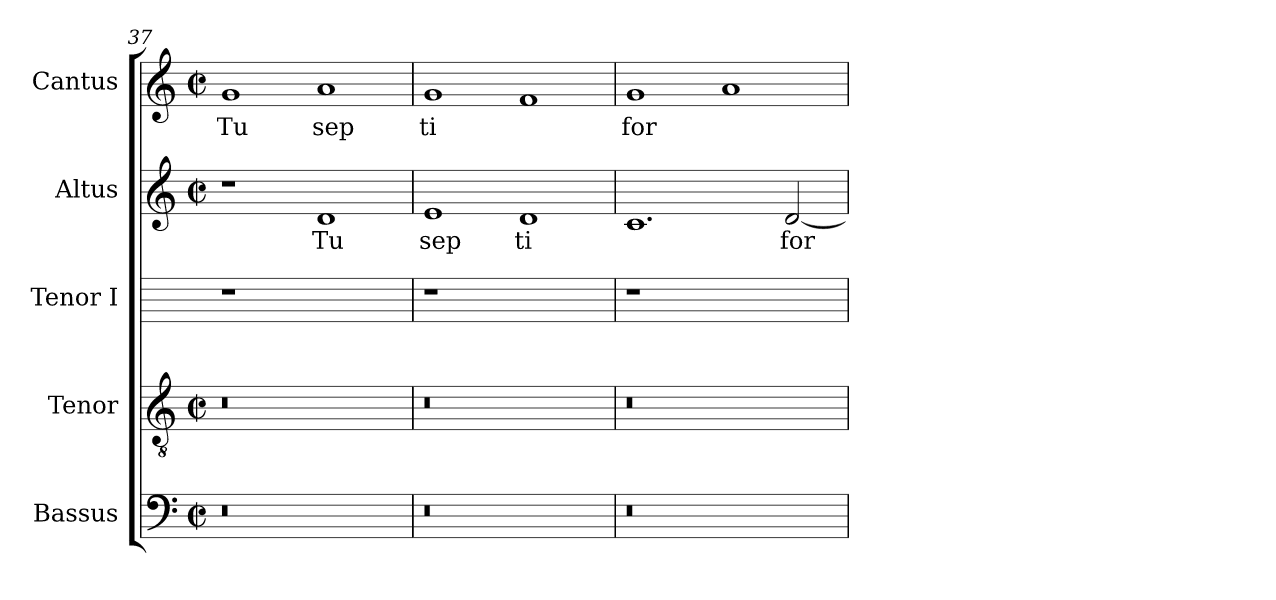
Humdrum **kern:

**kern	**kern	**kern	**kern	**text	**kern	**text
*part5	*part4	*part3	*part2	*part2	*part1	*part1
*staff5	*staff4	*staff3	*staff2	*staff2	*staff1	*staff1
*I"Bassus	*I"Tenor	*I"Tenor I	*I"Altus	*	*I"Cantus	*
*I'Bassus	*I'Tenor	*I'Tenor I	*I'Altus	*	*I'Cantus	*
!!LO:LB:g=z
*clefF4	*clefGv2	*	*clefG2	*	*clefG2	*
*M2/2	*M2/2	*	*M2/2	*	*M2/2	*
*met(c|)	*met(c|)	*	*met(c|)	*	*met(c|)	*
=37	=37	=37	=37	=37	=37	=37
!	!	!	!	!	!	!LO:LY:b:cj
0r	0r	1r	1r	.	1g	Tu
!	!	!	!	!LO:LY:b:cj	!	!LO:LY:b:cj
.	.	1ryy	1d	Tu	1a	sep
=38	=38	=38	=38	=38	=38	=38
!	!	!	!	!LO:LY:b:cj	!	!LO:LY:b:cj
0r	0r	1r	1e	sep	1g	ti
!	!	!	!	!LO:LY:b:cj	!	!
.	.	1ryy	1d	ti	1f	.
=39	=39	=39	=39	=39	=39	=39
!	!	!	!	!	!	!LO:LY:b:cj
0r	0r	1r	1.c	.	1g	for
.	.	1ryy	.	.	1a	.
!	!	!	!	!LO:LY:b	!	!
.	.	.	[<2d/	for	.	.
=	=	=	=	=	=	=
*-	*-	*-	*-	*-	*-	*-
